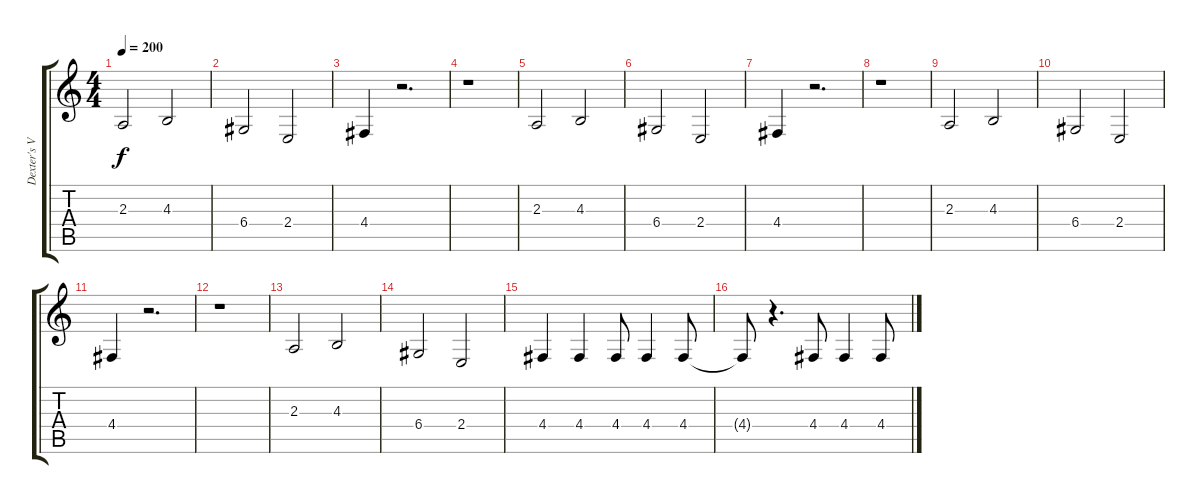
\track ("Dexter's Vocal" "Dexter's V") {instrument oboe}
\staff {score tabs}
\tuning (E4 B3 G3 D3 A2 E2) {hide}
\ts (4 4)
\tempo 200
\clef g2
\ks c
2.3.2{dy f} 4.3.2 |
6.4.2 2.4.2 |
4.4.4 r.2{d} |
r.1 |
2.3.2 4.3.2 |
6.4.2 2.4.2 |
4.4.4 r.2{d} |
r.1 |
2.3.2 4.3.2 |
6.4.2 2.4.2 |
4.4.4 r.2{d} |
r.1 |
2.3.2 4.3.2 |
6.4.2 2.4.2 |
4.4.4 4.4.4 4.4.8 4.4.4 4.4.8 |
4.4{t}.8 r.4{d} 4.4.8 4.4.4 4.4.8
